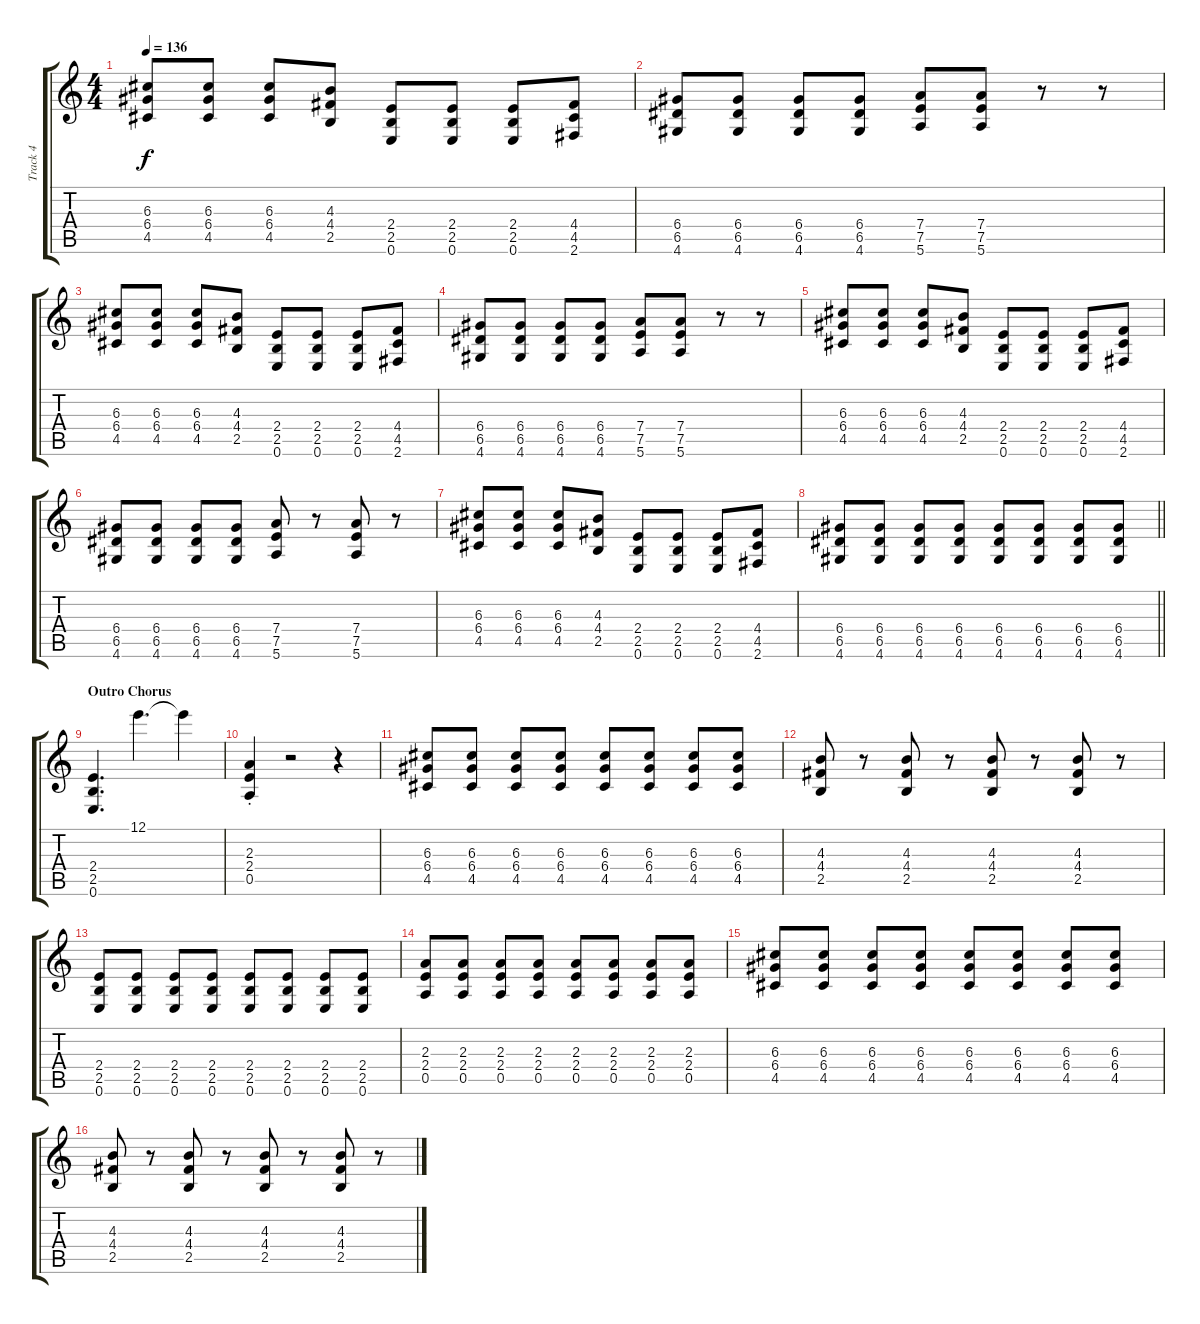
\track ("Track 4" "Track 4") {instrument distortionguitar}
\staff {score tabs}
\tuning (E4 B3 G3 D3 A2 E2) {hide}
\ts (4 4)
\tempo 136
\clef g2
\ks c
(6.3 6.4 4.5).8{dy f} (6.3 6.4 4.5).8 (6.3 6.4 4.5).8 (4.3 4.4 2.5).8 (2.4 2.5 0.6).8 (2.4 2.5 0.6).8 (2.4 2.5 0.6).8 (4.4 4.5 2.6).8 |
(6.4 6.5 4.6).8 (6.4 6.5 4.6).8 (6.4 6.5 4.6).8 (6.4 6.5 4.6).8 (7.4 7.5 5.6).8 (7.4 7.5 5.6).8 r.8 r.8 |
(6.3 6.4 4.5).8 (6.3 6.4 4.5).8 (6.3 6.4 4.5).8 (4.3 4.4 2.5).8 (2.4 2.5 0.6).8 (2.4 2.5 0.6).8 (2.4 2.5 0.6).8 (4.4 4.5 2.6).8 |
(6.4 6.5 4.6).8 (6.4 6.5 4.6).8 (6.4 6.5 4.6).8 (6.4 6.5 4.6).8 (7.4 7.5 5.6).8 (7.4 7.5 5.6).8 r.8 r.8 |
(6.3 6.4 4.5).8 (6.3 6.4 4.5).8 (6.3 6.4 4.5).8 (4.3 4.4 2.5).8 (2.4 2.5 0.6).8 (2.4 2.5 0.6).8 (2.4 2.5 0.6).8 (4.4 4.5 2.6).8 |
(6.4 6.5 4.6).8 (6.4 6.5 4.6).8 (6.4 6.5 4.6).8 (6.4 6.5 4.6).8 (7.4 7.5 5.6).8 r.8 (7.4 7.5 5.6).8 r.8 |
(6.3 6.4 4.5).8 (6.3 6.4 4.5).8 (6.3 6.4 4.5).8 (4.3 4.4 2.5).8 (2.4 2.5 0.6).8 (2.4 2.5 0.6).8 (2.4 2.5 0.6).8 (4.4 4.5 2.6).8 |
\barLineRight lightlight
(6.4 6.5 4.6).8 (6.4 6.5 4.6).8 (6.4 6.5 4.6).8 (6.4 6.5 4.6).8 (6.4 6.5 4.6).8 (6.4 6.5 4.6).8 (6.4 6.5 4.6).8 (6.4 6.5 4.6).8 |
\section ("" "Outro Chorus")
(2.4 2.5 0.6).4{d} 12.1.4{d} 12.1{t}.4 |
(2.3{st} 2.4{st} 0.5{st}).4 r.2 r.4 |
(6.3 6.4 4.5).8 (6.3 6.4 4.5).8 (6.3 6.4 4.5).8 (6.3 6.4 4.5).8 (6.3 6.4 4.5).8 (6.3 6.4 4.5).8 (6.3 6.4 4.5).8 (6.3 6.4 4.5).8 |
(4.3 4.4 2.5).8 r.8 (4.3 4.4 2.5).8 r.8 (4.3 4.4 2.5).8 r.8 (4.3 4.4 2.5).8 r.8 |
(2.4 2.5 0.6).8 (2.4 2.5 0.6).8 (2.4 2.5 0.6).8 (2.4 2.5 0.6).8 (2.4 2.5 0.6).8 (2.4 2.5 0.6).8 (2.4 2.5 0.6).8 (2.4 2.5 0.6).8 |
(2.3 2.4 0.5).8 (2.3 2.4 0.5).8 (2.3 2.4 0.5).8 (2.3 2.4 0.5).8 (2.3 2.4 0.5).8 (2.3 2.4 0.5).8 (2.3 2.4 0.5).8 (2.3 2.4 0.5).8 |
(6.3 6.4 4.5).8 (6.3 6.4 4.5).8 (6.3 6.4 4.5).8 (6.3 6.4 4.5).8 (6.3 6.4 4.5).8 (6.3 6.4 4.5).8 (6.3 6.4 4.5).8 (6.3 6.4 4.5).8 |
(4.3 4.4 2.5).8 r.8 (4.3 4.4 2.5).8 r.8 (4.3 4.4 2.5).8 r.8 (4.3 4.4 2.5).8 r.8
